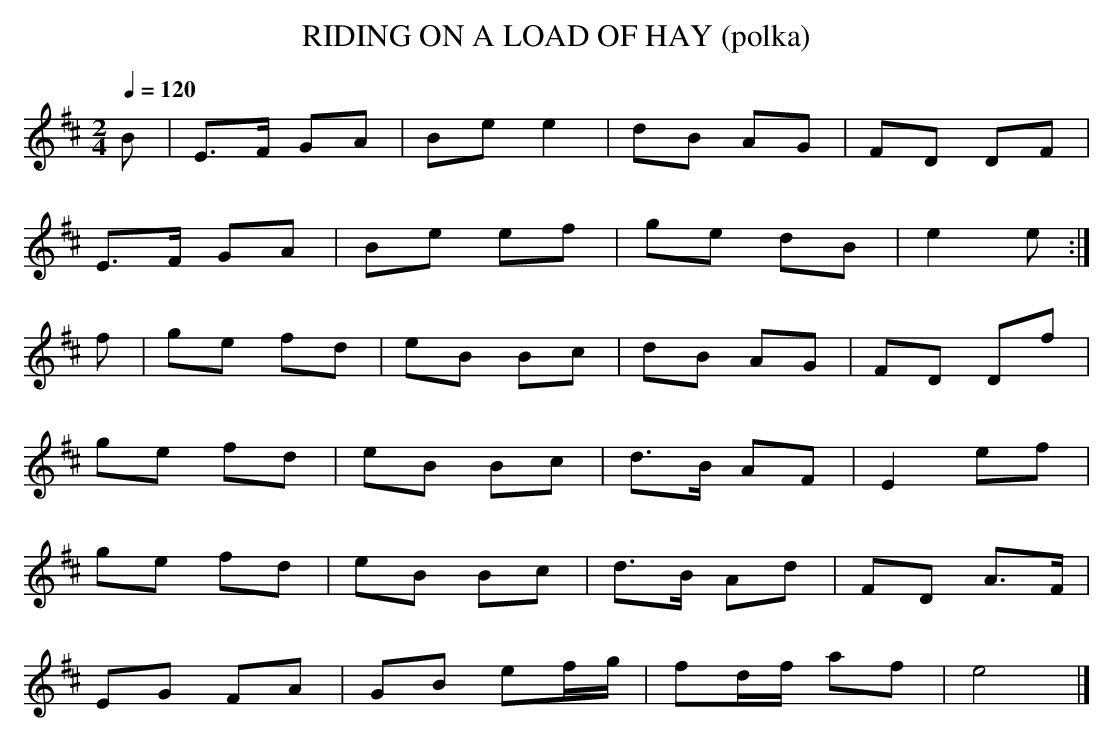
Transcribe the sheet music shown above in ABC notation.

X:1
T:RIDING ON A LOAD OF HAY (polka)
Q:1/4=120
L:1/8
M:2/4
K:Edor
B|E>F GA|Be e2|dB AG|FD DF|
E>F GA|Be ef|ge dB|e2 e:|
f|ge fd|eB Bc|dB AG|FD Df|
ge fd|eB Bc|d>B AF|E2 ef|
ge fd|eB Bc|d>B Ad|FD A>F|
EG FA|GB ef/g/|fd/f/ af|e4|]
